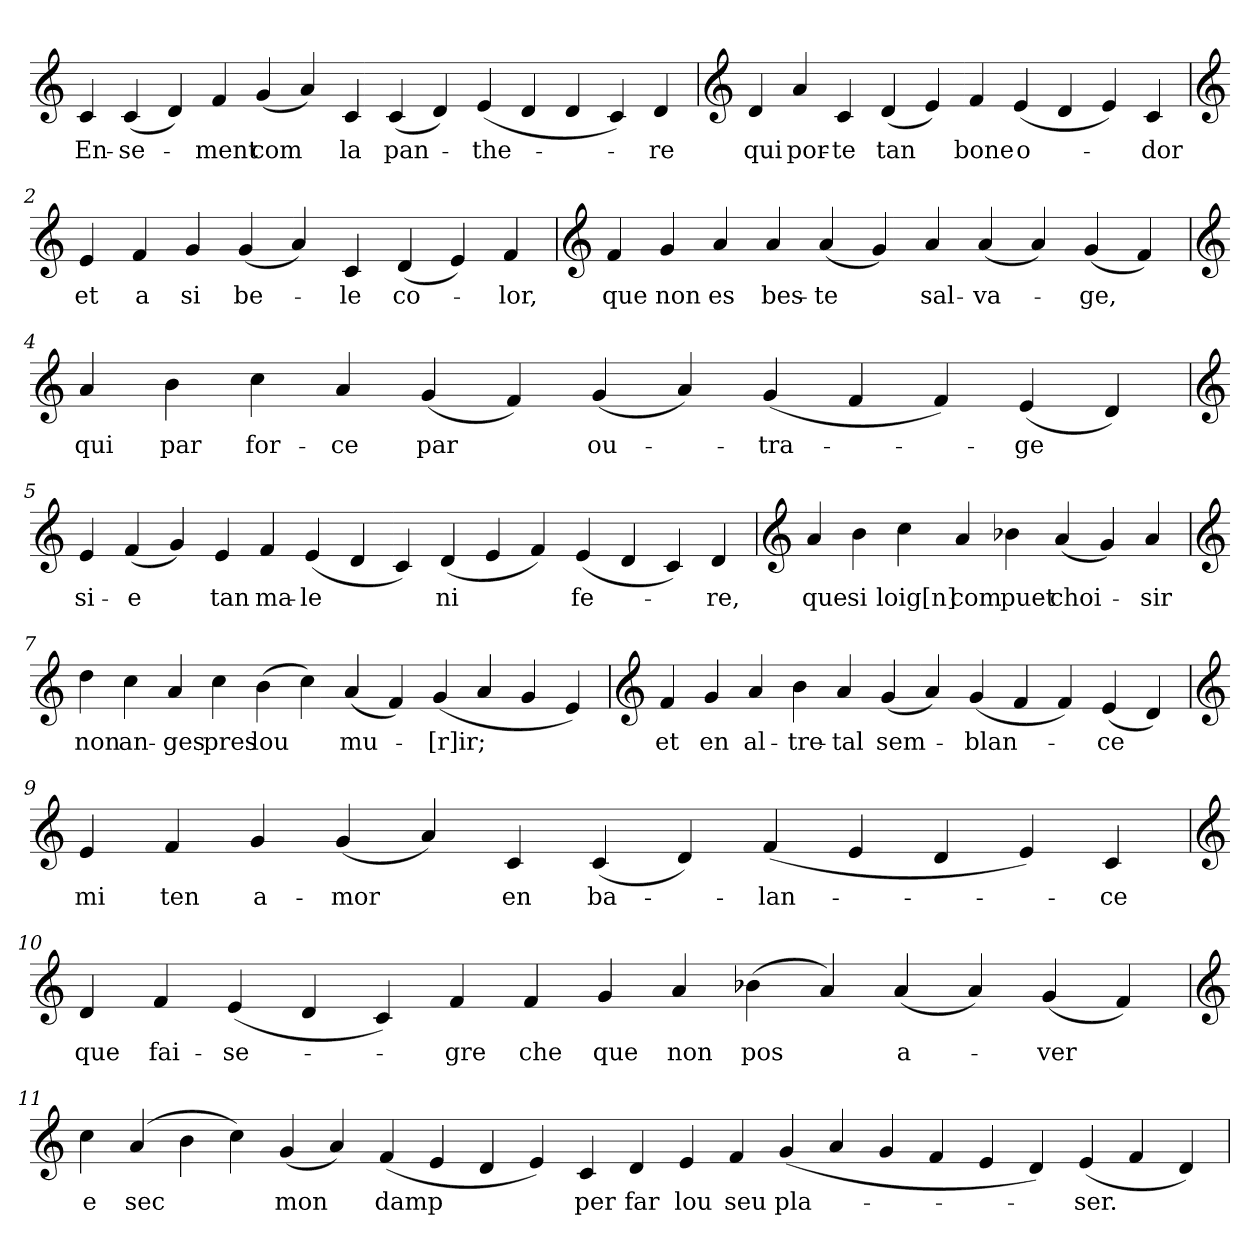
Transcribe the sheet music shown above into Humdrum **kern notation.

**kern	**text
*part1	*part1
*staff1	*staff1
*clefG2	*
=	=
4c	En-
(4c	-se-
4d)	.
4f	-ment
(4g	com
4a)	.
4c	la
(4c	pan-
4d)	.
(4e	-the-
4d	.
4d	.
4c)	.
4d	-re
=1	=1
*clefG2	*
4d	qui
4a	por-
4c	-te
(4d	tan
4e)	.
4f	bone
(4e	o-
4d	.
4e)	.
4c	-dor
=2	=2
*clefG2	*
4e	et
4f	a
4g	si
(4g	be-
4a)	.
4c	-le
(4d	co-
4e)	.
4f	-lor,
=3	=3
*clefG2	*
4f	que
4g	non
4a	es
4a	bes-
(4a	-te
4g)	.
4a	sal-
(4a	-va-
4a)	.
(4g	-ge,
4f)	.
=4	=4
*clefG2	*
4a	qui
4b	par
4cc	for-
4a	-ce
(4g	par
4f)	.
(4g	ou-
4a)	.
(4g	-tra-
4f	.
4f)	.
(4e	-ge
4d)	.
=5	=5
*clefG2	*
4e	si-
(4f	-e
4g)	.
4e	tan
4f	ma-
(4e	-le
4d	.
4c)	.
(4d	ni
4e	.
4f)	.
(4e	fe-
4d	.
4c)	.
4d	-re,
=6	=6
*clefG2	*
4a	que
4b	si
4cc	loig[n]
4a	com
4b-X	puet
(4a	choi-
4g)	.
4a	-sir
=7	=7
*clefG2	*
4dd	non
4cc	an-
4a	-ges
4cc	pres
(4b	lou
4cc)	.
(4a	mu-
4f)	.
(4g	-[r]ir;
4a	.
4g	.
4e)	.
=8	=8
*clefG2	*
4f	et
4g	en
4a	al-
4b	-tre-
4a	-tal
(4g	sem-
4a)	.
(4g	-blan-
4f	.
4f)	.
(4e	-ce
4d)	.
=9	=9
*clefG2	*
4e	mi
4f	ten
4g	a-
(4g	-mor
4a)	.
4c	en
(4c	ba-
4d)	.
(4f	-lan-
4e	.
4d	.
4e)	.
4c	-ce
=10	=10
*clefG2	*
4d	que
4f	fai-
(4e	-se-
4d	.
4c)	.
4f	-gre
4f	che
4g	que
4a	non
(4b-X	pos
4a)	.
(4a	a-
4a)	.
(4g	-ver
4f)	.
=11	=11
*clefG2	*
4cc	e
(4a	sec
4b	.
4cc)	.
(4g	mon
4a)	.
(4f	damp
4e	.
4d	.
4e)	.
4c	per
4d	far
4e	lou
4f	seu
(4g	pla-
4a	.
4g	.
4f	.
4e	.
4d)	.
(4e	-ser.
4f	.
4d)	.
=	=
*-	*-
